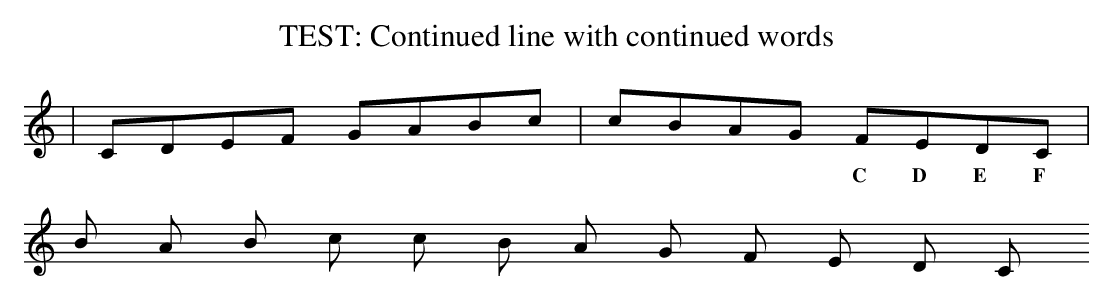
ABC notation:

X:1
T: TEST: Continued line with continued words
K: C
|CDEF \
 GABc\
|cBAG \
 FEDC|
w:C D E F \
  B A B c\
  c B A G \
  F E D C\
